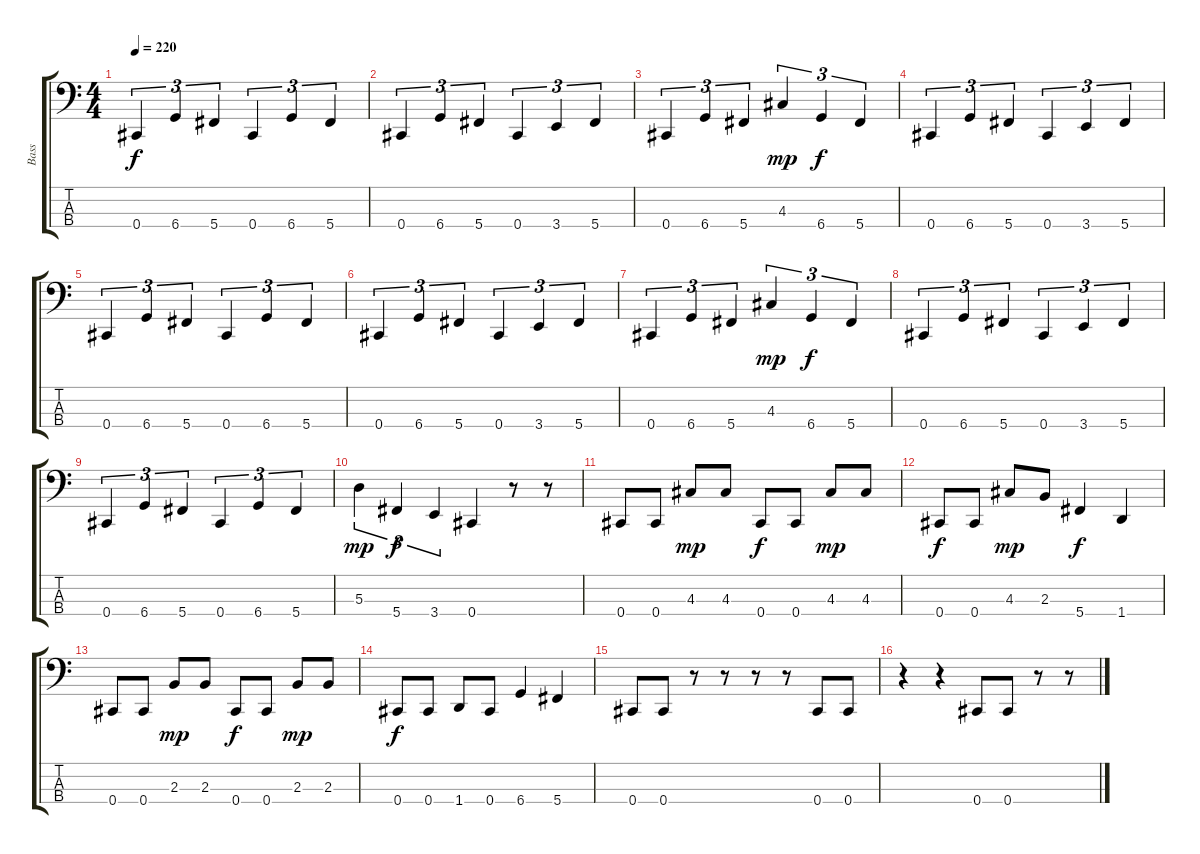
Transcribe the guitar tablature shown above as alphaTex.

\track ("Bass" "Bass") {instrument electricbasspick}
\staff {score tabs}
\tuning (G2 D2 A1 Db1) {hide}
\ts (4 4)
\tempo 220
\clef f4
\ks c
0.4.4{tu (3 2) dy f} 6.4.4{tu (3 2)} 5.4.4{tu (3 2)} 0.4.4{tu (3 2)} 6.4.4{tu (3 2)} 5.4.4{tu (3 2)} |
0.4.4{tu (3 2)} 6.4.4{tu (3 2)} 5.4.4{tu (3 2)} 0.4.4{tu (3 2)} 3.4.4{tu (3 2)} 5.4.4{tu (3 2)} |
0.4.4{tu (3 2)} 6.4.4{tu (3 2)} 5.4.4{tu (3 2)} 4.3.4{tu (3 2) dy mp} 6.4.4{tu (3 2) dy f} 5.4.4{tu (3 2)} |
0.4.4{tu (3 2)} 6.4.4{tu (3 2)} 5.4.4{tu (3 2)} 0.4.4{tu (3 2)} 3.4.4{tu (3 2)} 5.4.4{tu (3 2)} |
0.4.4{tu (3 2)} 6.4.4{tu (3 2)} 5.4.4{tu (3 2)} 0.4.4{tu (3 2)} 6.4.4{tu (3 2)} 5.4.4{tu (3 2)} |
0.4.4{tu (3 2)} 6.4.4{tu (3 2)} 5.4.4{tu (3 2)} 0.4.4{tu (3 2)} 3.4.4{tu (3 2)} 5.4.4{tu (3 2)} |
0.4.4{tu (3 2)} 6.4.4{tu (3 2)} 5.4.4{tu (3 2)} 4.3.4{tu (3 2) dy mp} 6.4.4{tu (3 2) dy f} 5.4.4{tu (3 2)} |
0.4.4{tu (3 2)} 6.4.4{tu (3 2)} 5.4.4{tu (3 2)} 0.4.4{tu (3 2)} 3.4.4{tu (3 2)} 5.4.4{tu (3 2)} |
0.4.4{tu (3 2)} 6.4.4{tu (3 2)} 5.4.4{tu (3 2)} 0.4.4{tu (3 2)} 6.4.4{tu (3 2)} 5.4.4{tu (3 2)} |
5.3.4{tu (3 2) dy mp} 5.4.4{tu (3 2) dy f} 3.4.4{tu (3 2)} 0.4.4 r.8 r.8 |
0.4.8 0.4.8 4.3.8{dy mp} 4.3.8 0.4.8{dy f} 0.4.8 4.3.8{dy mp} 4.3.8 |
0.4.8{dy f} 0.4.8 4.3.8{dy mp} 2.3.8 5.4.4{dy f} 1.4.4 |
0.4.8 0.4.8 2.3.8{dy mp} 2.3.8 0.4.8{dy f} 0.4.8 2.3.8{dy mp} 2.3.8 |
0.4.8{dy f} 0.4.8 1.4.8 0.4.8 6.4.4 5.4.4 |
0.4.8 0.4.8 r.8 r.8 r.8 r.8 0.4.8 0.4.8 |
r.4 r.4 0.4.8 0.4.8 r.8 r.8
